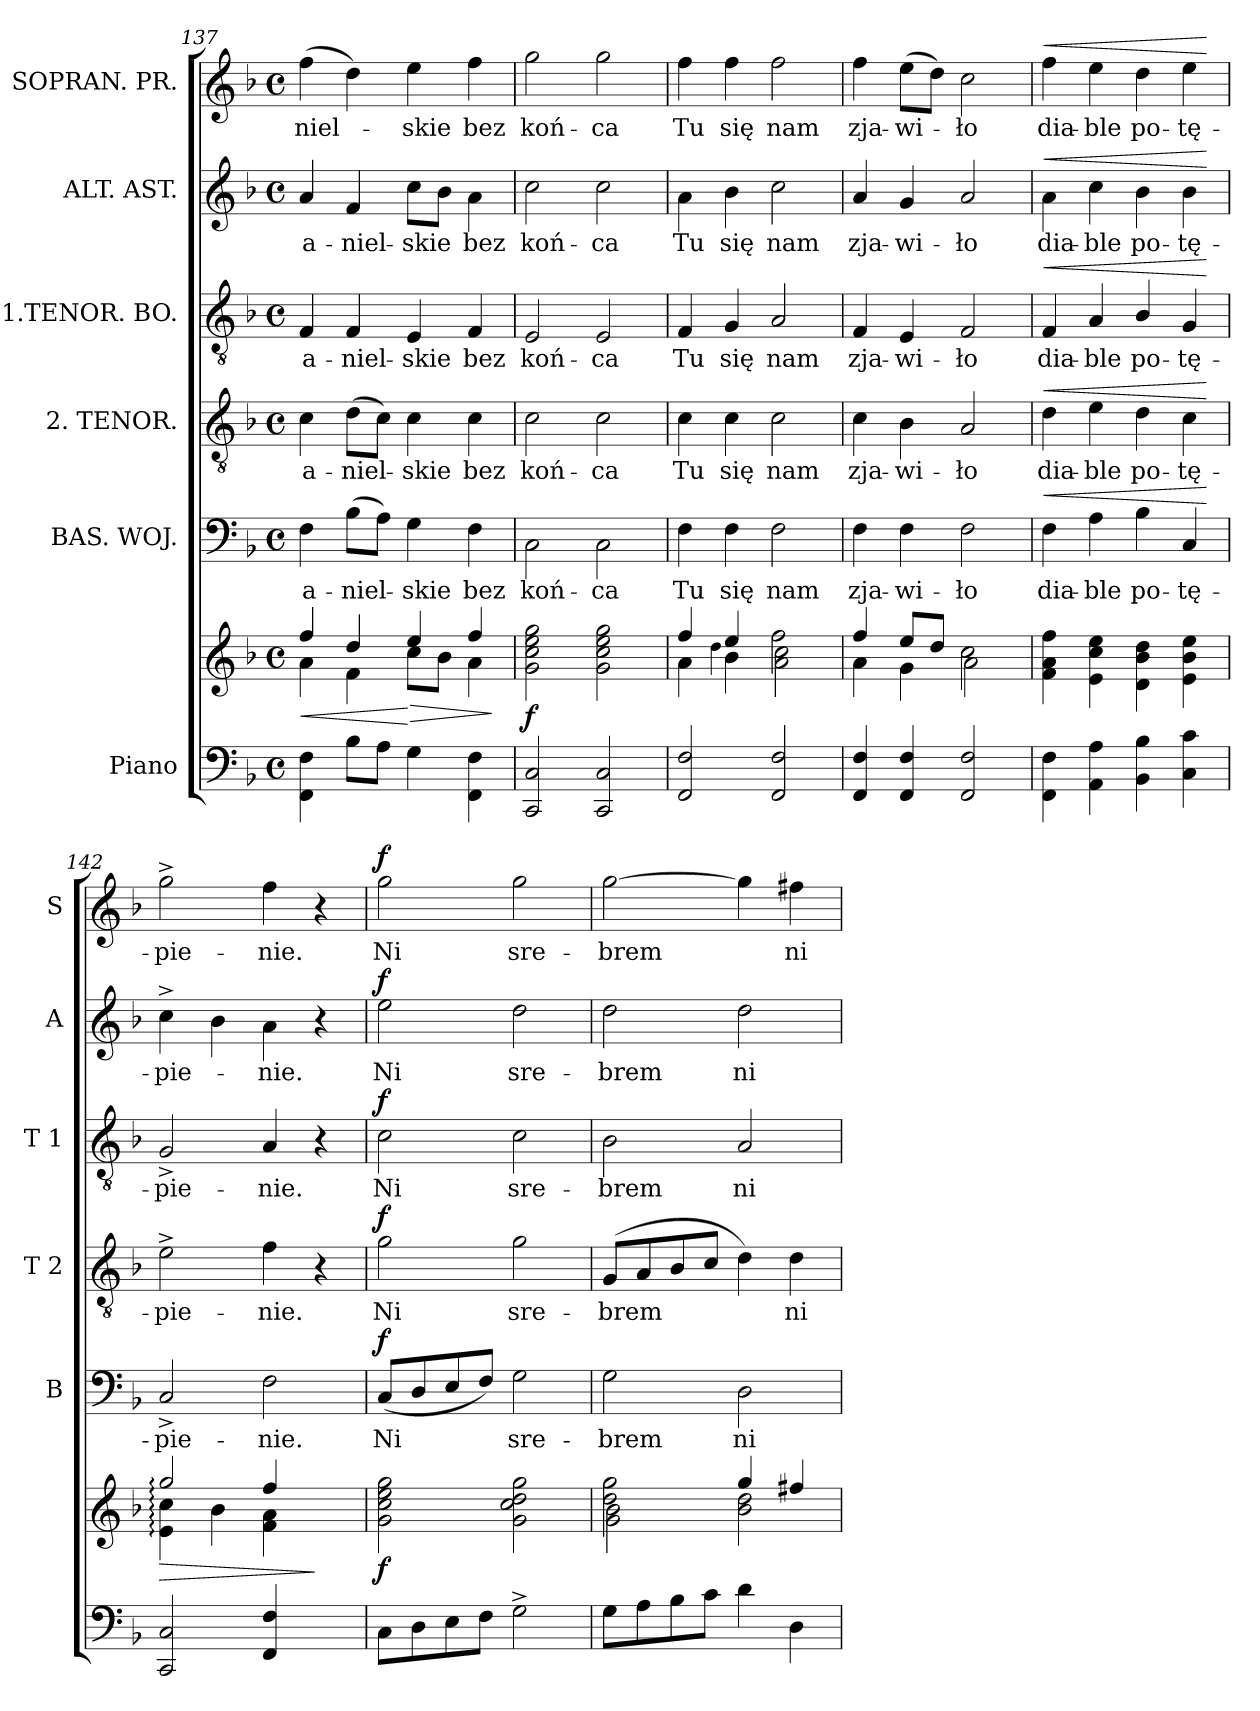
**kern	**kern	**dynam	**kern	**text	**dynam	**kern	**text	**dynam	**kern	**text	**dynam	**kern	**text	**dynam	**kern	**text	**dynam
*part6	*part6	*part6	*part5	*part5	*part5	*part4	*part4	*part4	*part3	*part3	*part3	*part2	*part2	*part2	*part1	*part1	*part1
*staff7	*staff6	*staff6/7	*staff5	*staff5	*staff5	*staff4	*staff4	*staff4	*staff3	*staff3	*staff3	*staff2	*staff2	*staff2	*staff1	*staff1	*staff1
*I"Piano	*	*	*I"BAS. WOJ.	*	*	*I"2. TENOR.	*	*	*I"1.TENOR. BO.	*	*	*I"ALT. AST.	*	*	*I"SOPRAN. PR.	*	*
*	*	*	*I'B	*	*	*I'T 2	*	*	*I'T 1	*	*	*I'A	*	*	*I'S	*	*
*clefF4	*clefG2	*	*clefF4	*	*	*clefGv2	*	*	*clefGv2	*	*	*clefG2	*	*	*clefG2	*	*
*k[b-]	*k[b-]	*	*k[b-]	*	*	*k[b-]	*	*	*k[b-]	*	*	*k[b-]	*	*	*k[b-]	*	*
*d:	*d:	*	*d:	*	*	*d:	*	*	*d:	*	*	*d:	*	*	*d:	*	*
*M4/4	*M4/4	*	*M4/4	*	*	*M4/4	*	*	*M4/4	*	*	*M4/4	*	*	*M4/4	*	*
*met(c)	*met(c)	*	*met(c)	*	*	*met(c)	*	*	*met(c)	*	*	*met(c)	*	*	*met(c)	*	*
=137	=137	=137	=137	=137	=137	=137	=137	=137	=137	=137	=137	=137	=137	=137	=137	=137	=137
*	*^	*	*	*	*	*	*	*	*	*	*	*	*	*	*	*	*
4FF\ 4F\	4ff/	4a\	<	4F\	a-	.	4c\	a-	.	4F/	a-	.	4a/	a-	.	(4ff\	-niel-	.
8B-\L	4dd/	4f\	.	(8B-\L	-niel-	.	(8d\L	-niel-	.	4F/	-niel-	.	4f/	-niel-	.	4dd\)	.	.
8A\J	.	.	.	8A\J)	.	.	8c\J)	.	.	.	.	.	.	.	.	.	.	.
4G\	4ee/	8cc\L	[ >	4G\	-skie	.	4c\	-skie	.	4E/	-skie	.	8cc\L	-skie	.	4ee\	-skie	.
.	.	8b-\J	.	.	.	.	.	.	.	.	.	.	8b-\J	.	.	.	.	.
4FF\ 4F\	4ff/	4a\	.	4F\	bez	.	4c\	bez	.	4F/	bez	.	4a\	bez	.	4ff\	bez	.
*	*v	*v	*	*	*	*	*	*	*	*	*	*	*	*	*	*	*	*
.	.	]	.	.	.	.	.	.	.	.	.	.	.	.	.	.	.
=138	=138	=138	=138	=138	=138	=138	=138	=138	=138	=138	=138	=138	=138	=138	=138	=138	=138
2CC/ 2C/	2g\ 2cc\ 2ee\ 2gg\	f	2C\	koń-	.	2c\	koń-	.	2E/	koń-	.	2cc\	koń-	.	2gg\	koń-	.
2CC/ 2C/	2g\ 2cc\ 2ee\ 2gg\	.	2C\	-ca	.	2c\	-ca	.	2E/	-ca	.	2cc\	-ca	.	2gg\	-ca	.
=139	=139	=139	=139	=139	=139	=139	=139	=139	=139	=139	=139	=139	=139	=139	=139	=139	=139
*	*^	*	*	*	*	*	*	*	*	*	*	*	*	*	*	*	*
2FF/ 2F/	4ff/	4a\	.	4F\	Tu	.	4c\	Tu	.	4F/	Tu	.	4a\	Tu	.	4ff\	Tu	.
.	4qqdd\	.	.	.	.	.	.	.	.	.	.	.	.	.	.	.	.	.
.	4ee/	4b-\	.	4F\	się	.	4c\	się	.	4G/	się	.	4b-\	się	.	4ff\	się	.
2FF/ 2F/	2ff\	2a\ 2cc\	.	2F\	nam	.	2c\	nam	.	2A/	nam	.	2cc\	nam	.	2ff\	nam	.
=140	=140	=140	=140	=140	=140	=140	=140	=140	=140	=140	=140	=140	=140	=140	=140	=140	=140	=140
4FF/ 4F/	4ff/	4a\	.	4F\	zja-	.	4c\	zja-	.	4F/	zja-	.	4a/	zja-	.	4ff\	zja-	.
4FF/ 4F/	8ee/L	4g\	.	4F\	-wi-	.	4B-\	-wi-	.	4E/	-wi-	.	4g/	-wi-	.	(8ee\L	-wi-	.
.	8dd/J	.	.	.	.	.	.	.	.	.	.	.	.	.	.	8dd\J)	.	.
2FF/ 2F/	2cc\	2a\	.	2F\	-ło	.	2A/	-ło	.	2F/	-ło	.	2a/	-ło	.	2cc\	-ło	.
=141	=141	=141	=141	=141	=141	=141	=141	=141	=141	=141	=141	=141	=141	=141	=141	=141	=141	=141
!	!	!	!	!	!	!LO:HP:a	!	!	!LO:HP:a	!	!	!LO:HP:a	!	!	!LO:HP:a	!	!	!LO:HP:a
*	*v	*v	*	*	*	*	*	*	*	*	*	*	*	*	*	*	*	*
4FF\ 4F\	4f\ 4a\ 4ff\	.	4F\	dia-	<	4d\	dia-	<	4F/	dia-	<	4a\	dia-	<	4ff\	dia-	<
4AA\ 4A\	4e\ 4cc\ 4ee\	.	4A\	-ble	.	4e\	-ble	.	4A/	-ble	.	4cc\	-ble	.	4ee\	-ble	.
4BB-\ 4B-\	4d\ 4b-\ 4dd\	.	4B-\	po-	.	4d\	po-	.	4B-/	po-	.	4b-\	po-	.	4dd\	po-	.
4C\ 4c\	4e\ 4b-\ 4ee\	.	4C/	-tę-	.	4c\	-tę-	.	4G/	-tę-	.	4b-\	-tę-	.	4ee\	-tę-	.
.	.	.	.	.	[	.	.	[	.	.	[	.	.	[	.	.	[
=142	=142	=142	=142	=142	=142	=142	=142	=142	=142	=142	=142	=142	=142	=142	=142	=142	=142
*	*^	*	*	*	*	*	*	*	*	*	*	*	*	*	*	*	*
2CC/ 2C/	2gg:/	4e:\ 4cc:\	>	2C^/	-pie-	.	2e^\	-pie-	.	2G^/	-pie-	.	4cc^\	-pie-	.	2gg^\	-pie-	.
.	.	4b-\	.	.	.	.	.	.	.	.	.	.	4b-\	.	.	.	.	.
4FF/ 4F/	4ff/	4f\ 4a\	.	2F\	-nie.	.	4f\	-nie.	.	4A/	-nie.	.	4a\	-nie.	.	4ff\	-nie.	.
4ryy	4ryy	4ryy	]	.	.	.	4r	.	.	4r	.	.	4r	.	.	4r	.	.
=143	=143	=143	=143	=143	=143	=143	=143	=143	=143	=143	=143	=143	=143	=143	=143	=143	=143	=143
!	!	!	!	!	!	!LO:DY:a	!	!	!LO:DY:a	!	!	!LO:DY:a	!	!	!LO:DY:a	!	!	!LO:DY:a
*	*v	*v	*	*	*	*	*	*	*	*	*	*	*	*	*	*	*	*
8C\L	2g\ 2cc\ 2ee\ 2gg\	f	(8C/L	Ni	f	2g\	Ni	f	2c\	Ni	f	2ee\	Ni	f	2gg\	Ni	f
8D\	.	.	8D/	.	.	.	.	.	.	.	.	.	.	.	.	.	.
8E\	.	.	8E/	.	.	.	.	.	.	.	.	.	.	.	.	.	.
8F\J	.	.	8F/J)	.	.	.	.	.	.	.	.	.	.	.	.	.	.
2G^\	2g\ 2cc\ 2dd\ 2gg\	.	2G\	sre-	.	2g\	sre-	.	2c\	sre-	.	2dd\	sre-	.	2gg\	sre-	.
=144	=144	=144	=144	=144	=144	=144	=144	=144	=144	=144	=144	=144	=144	=144	=144	=144	=144
*	*^	*	*	*	*	*	*	*	*	*	*	*	*	*	*	*	*
8G\L	2dd\ 2gg\	2g\ 2b-\	.	2G\	-brem	.	(8G/L	-brem	.	2B-\	-brem	.	2dd\	-brem	.	[2gg\	-brem	.
8A\	.	.	.	.	.	.	8A/	.	.	.	.	.	.	.	.	.	.	.
8B-\	.	.	.	.	.	.	8B-/	.	.	.	.	.	.	.	.	.	.	.
8c\J	.	.	.	.	.	.	8c/J	.	.	.	.	.	.	.	.	.	.	.
4d\	4gg/	2b-\ 2dd\	.	2D\	ni	.	4d\)	.	.	2A/	ni	.	2dd\	ni	.	4gg\]	.	.
4D\	4ff#X/	.	.	.	.	.	4d\	ni	.	.	.	.	.	.	.	4ff#X\	ni	.
*	*v	*v	*	*	*	*	*	*	*	*	*	*	*	*	*	*	*	*
=	=	=	=	=	=	=	=	=	=	=	=	=	=	=	=	=	=
*-	*-	*-	*-	*-	*-	*-	*-	*-	*-	*-	*-	*-	*-	*-	*-	*-	*-
